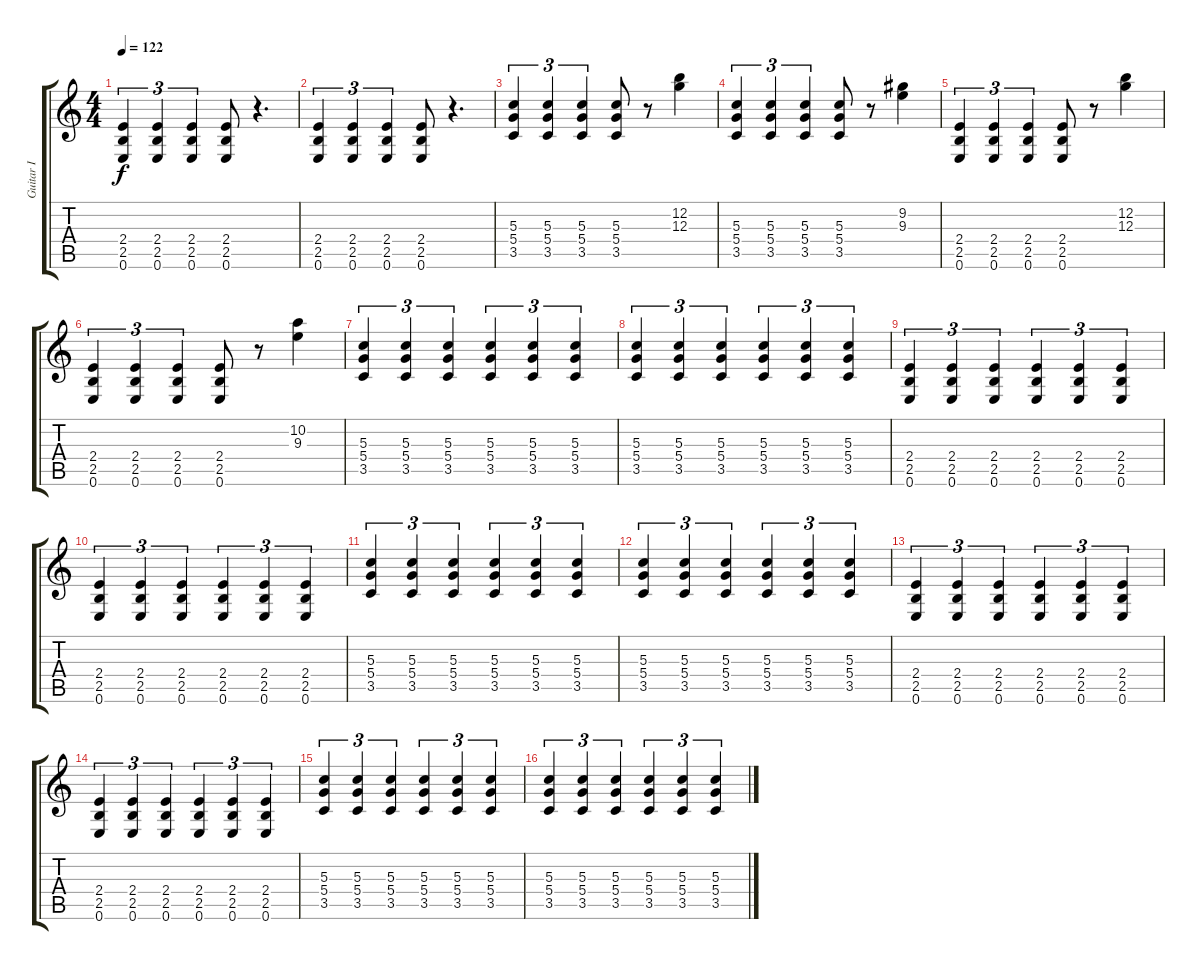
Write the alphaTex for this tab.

\track ("Guitar I" "Guitar I") {instrument distortionguitar}
\staff {score tabs}
\tuning (E4 B3 G3 D3 A2 E2) {hide}
\ts (4 4)
\tempo 122
\clef g2
\ks c
(2.4 2.5 0.6).4{tu (3 2) dy f instrument distortionguitar} (2.4 2.5 0.6).4{tu (3 2)} (2.4 2.5 0.6).4{tu (3 2)} (2.4 2.5 0.6).8 r.4{d} |
(2.4 2.5 0.6).4{tu (3 2)} (2.4 2.5 0.6).4{tu (3 2)} (2.4 2.5 0.6).4{tu (3 2)} (2.4 2.5 0.6).8 r.4{d} |
(5.3 5.4 3.5).4{tu (3 2)} (5.3 5.4 3.5).4{tu (3 2)} (5.3 5.4 3.5).4{tu (3 2)} (5.3 5.4 3.5).8 r.8 (12.2 12.3).4 |
(5.3 5.4 3.5).4{tu (3 2)} (5.3 5.4 3.5).4{tu (3 2)} (5.3 5.4 3.5).4{tu (3 2)} (5.3 5.4 3.5).8 r.8 (9.2 9.3).4 |
(2.4 2.5 0.6).4{tu (3 2)} (2.4 2.5 0.6).4{tu (3 2)} (2.4 2.5 0.6).4{tu (3 2)} (2.4 2.5 0.6).8 r.8 (12.2 12.3).4 |
(2.4 2.5 0.6).4{tu (3 2)} (2.4 2.5 0.6).4{tu (3 2)} (2.4 2.5 0.6).4{tu (3 2)} (2.4 2.5 0.6).8 r.8 (10.2 9.3).4 |
(5.3 5.4 3.5).4{tu (3 2)} (5.3 5.4 3.5).4{tu (3 2)} (5.3 5.4 3.5).4{tu (3 2)} (5.3 5.4 3.5).4{tu (3 2)} (5.3 5.4 3.5).4{tu (3 2)} (5.3 5.4 3.5).4{tu (3 2)} |
(5.3 5.4 3.5).4{tu (3 2)} (5.3 5.4 3.5).4{tu (3 2)} (5.3 5.4 3.5).4{tu (3 2)} (5.3 5.4 3.5).4{tu (3 2)} (5.3 5.4 3.5).4{tu (3 2)} (5.3 5.4 3.5).4{tu (3 2)} |
(2.4 2.5 0.6).4{tu (3 2)} (2.4 2.5 0.6).4{tu (3 2)} (2.4 2.5 0.6).4{tu (3 2)} (2.4 2.5 0.6).4{tu (3 2)} (2.4 2.5 0.6).4{tu (3 2)} (2.4 2.5 0.6).4{tu (3 2)} |
(2.4 2.5 0.6).4{tu (3 2)} (2.4 2.5 0.6).4{tu (3 2)} (2.4 2.5 0.6).4{tu (3 2)} (2.4 2.5 0.6).4{tu (3 2)} (2.4 2.5 0.6).4{tu (3 2)} (2.4 2.5 0.6).4{tu (3 2)} |
(5.3 5.4 3.5).4{tu (3 2)} (5.3 5.4 3.5).4{tu (3 2)} (5.3 5.4 3.5).4{tu (3 2)} (5.3 5.4 3.5).4{tu (3 2)} (5.3 5.4 3.5).4{tu (3 2)} (5.3 5.4 3.5).4{tu (3 2)} |
(5.3 5.4 3.5).4{tu (3 2)} (5.3 5.4 3.5).4{tu (3 2)} (5.3 5.4 3.5).4{tu (3 2)} (5.3 5.4 3.5).4{tu (3 2)} (5.3 5.4 3.5).4{tu (3 2)} (5.3 5.4 3.5).4{tu (3 2)} |
(2.4 2.5 0.6).4{tu (3 2)} (2.4 2.5 0.6).4{tu (3 2)} (2.4 2.5 0.6).4{tu (3 2)} (2.4 2.5 0.6).4{tu (3 2)} (2.4 2.5 0.6).4{tu (3 2)} (2.4 2.5 0.6).4{tu (3 2)} |
(2.4 2.5 0.6).4{tu (3 2)} (2.4 2.5 0.6).4{tu (3 2)} (2.4 2.5 0.6).4{tu (3 2)} (2.4 2.5 0.6).4{tu (3 2)} (2.4 2.5 0.6).4{tu (3 2)} (2.4 2.5 0.6).4{tu (3 2)} |
(5.3 5.4 3.5).4{tu (3 2)} (5.3 5.4 3.5).4{tu (3 2)} (5.3 5.4 3.5).4{tu (3 2)} (5.3 5.4 3.5).4{tu (3 2)} (5.3 5.4 3.5).4{tu (3 2)} (5.3 5.4 3.5).4{tu (3 2)} |
(5.3 5.4 3.5).4{tu (3 2)} (5.3 5.4 3.5).4{tu (3 2)} (5.3 5.4 3.5).4{tu (3 2)} (5.3 5.4 3.5).4{tu (3 2)} (5.3 5.4 3.5).4{tu (3 2)} (5.3 5.4 3.5).4{tu (3 2)}
